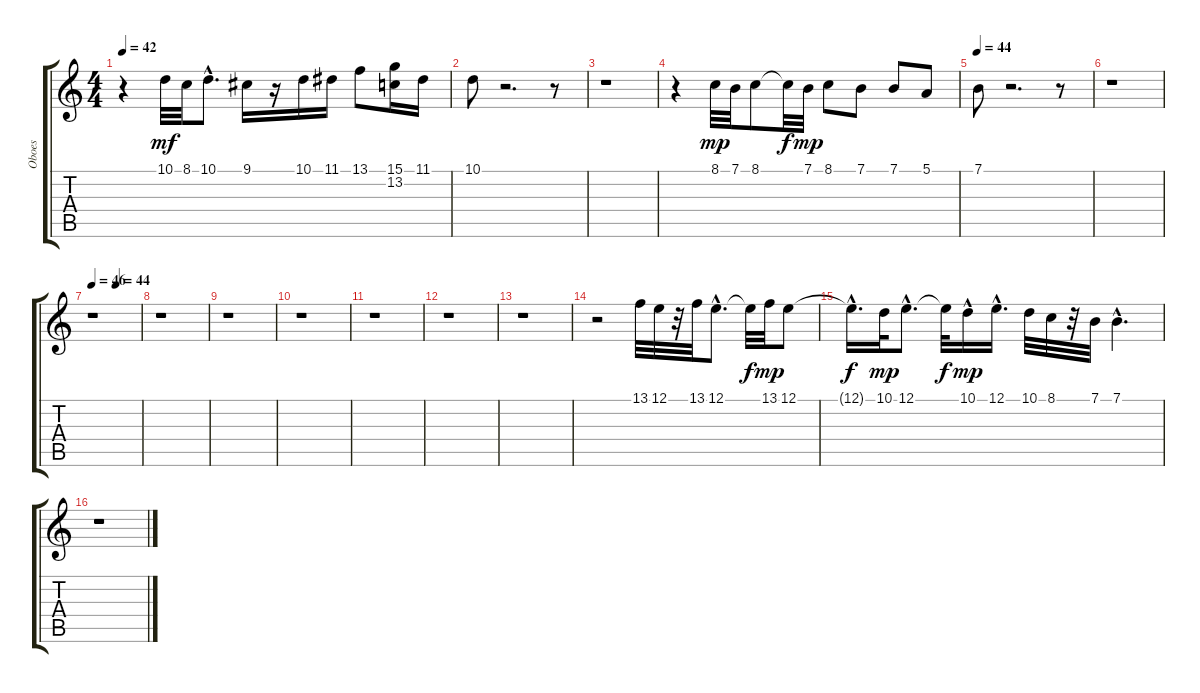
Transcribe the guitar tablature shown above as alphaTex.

\track ("Oboes" "Oboes") {instrument oboe}
\staff {score tabs}
\tuning (E4 B3 G3 D3 A2 E2) {hide}
\ts (4 4)
\tempo 42
\clef g2
\ks c
r.4{dy mp} 10.1.32{dy mf} 8.1.32 10.1{hac}.8{d} 9.1.16 r.16 10.1.16 11.1.16 13.1.8 (15.1 13.2).16 11.1.16 |
10.1.8 r.2{d} r.8 |
r.1 |
r.4 8.1.32{dy mp} 7.1.32 8.1.8 8.1{t}.32{dy f} 7.1.32{dy mp} 8.1.8 7.1.8 7.1.8 5.1.8 |
\tempo 44
7.1.8 r.2{d} r.8 |
r.1 |
\tempo 46
\tempo (44 0.5)
r.1 |
r.1 |
r.1 |
r.1 |
r.1 |
r.1 |
r.1 |
r.2 13.1.32 12.1.32 r.32 13.1.32 12.1{hac}.8{d} 12.1{t}.32{dy f} 13.1.32{dy mp} 12.1.8 |
12.1{hac t}.16{d dy f} 10.1.32{dy mp} 12.1{hac}.8{d} 12.1{t}.32{dy f} 10.1{hac}.16{dy mp} 12.1{hac}.16{d} 10.1.32 8.1.32 r.32 7.1.32 7.1{hac}.4{d} |
r.1
